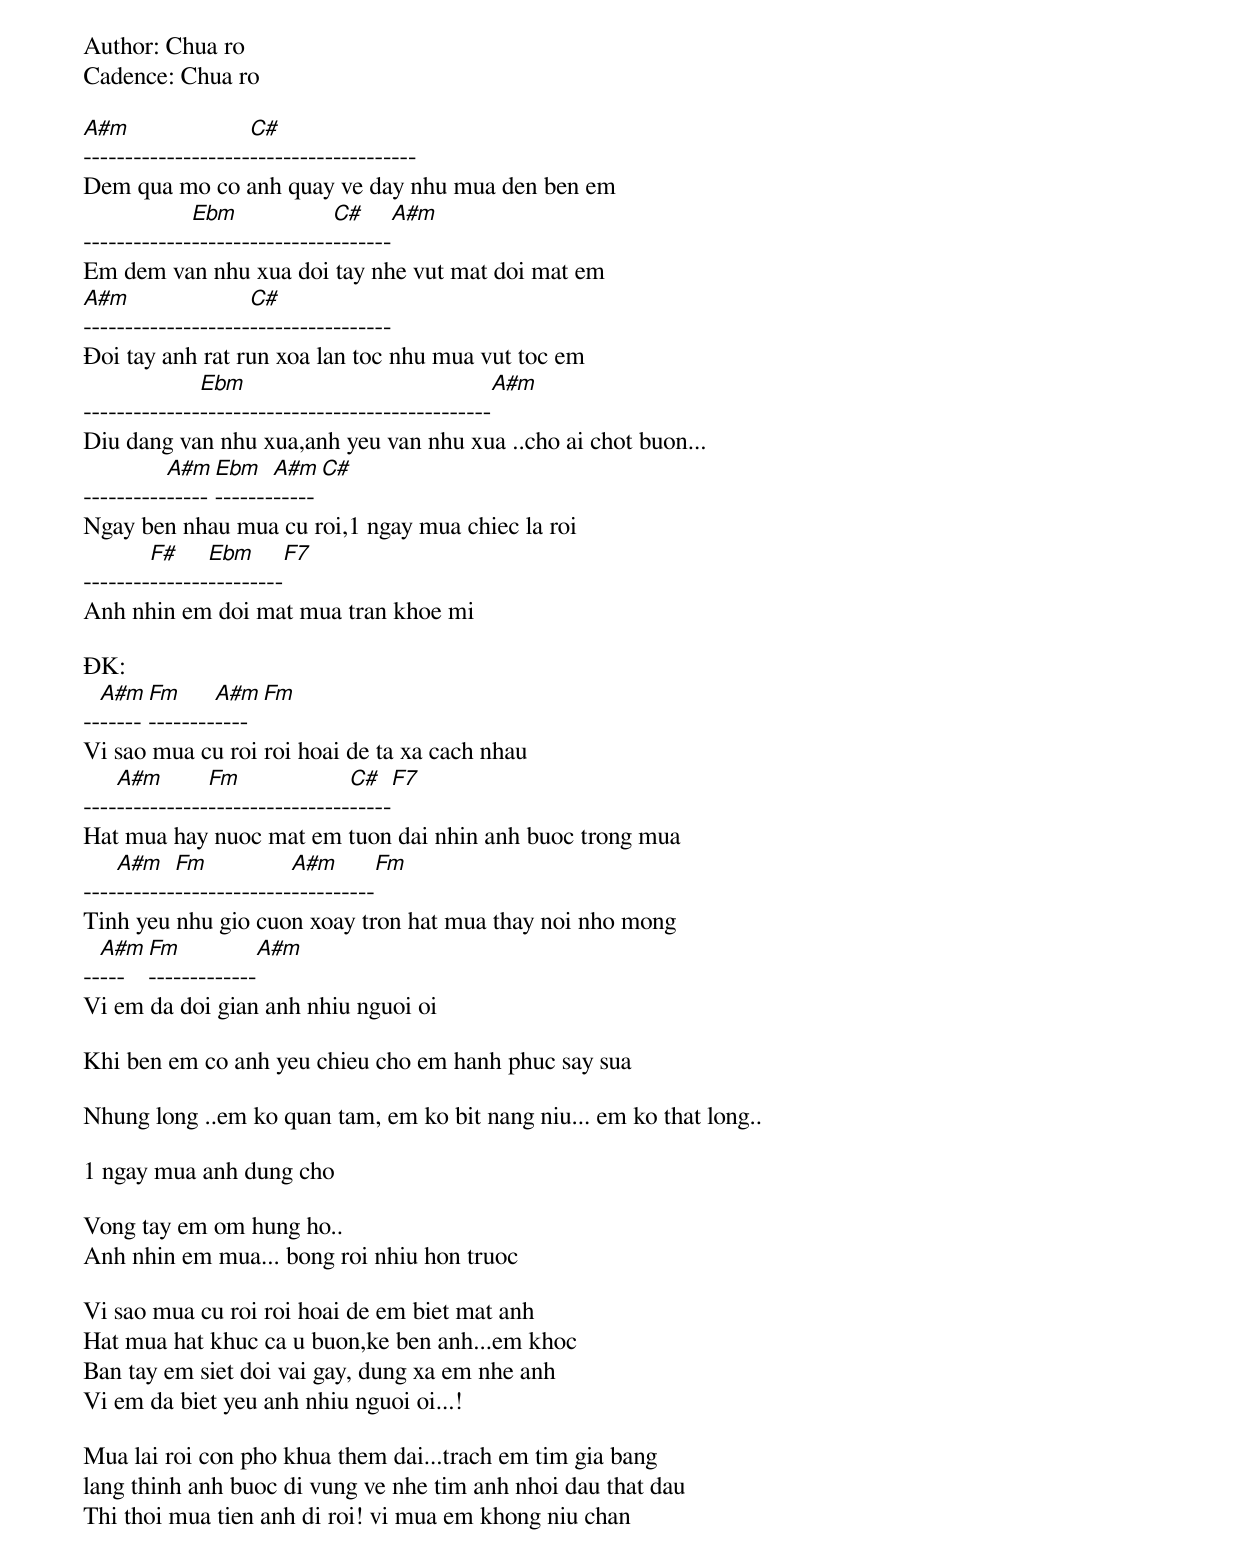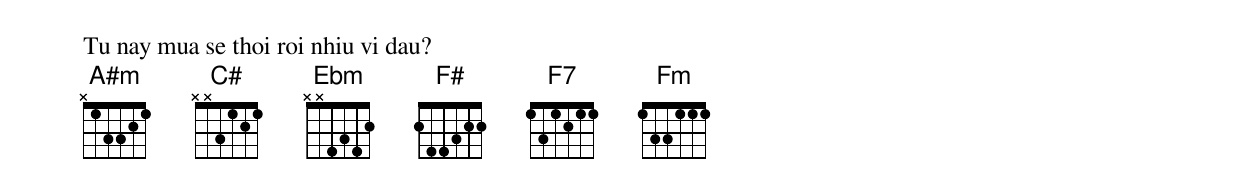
Author: Chua ro
Cadence: Chua ro

[A#m]--------------------[C#]--------------------
Dem qua mo co anh quay ve day nhu mua den ben em
-------------[Ebm]-----------------[C#]-------[A#m]
Em dem van nhu xua doi tay nhe vut mat doi mat em
[A#m]--------------------[C#]-----------------
Ðoi tay anh rat run xoa lan toc nhu mua vut toc em
--------------[Ebm]-----------------------------------[A#m]
Diu dang van nhu xua,anh yeu van nhu xua ..cho ai chot buon...
----------[A#m]-----[Ebm]-------[A#m]-----[C#]
Ngay ben nhau mua cu roi,1 ngay mua chiec la roi
--------[F#]-------[Ebm]---------[F7]
Anh nhin em doi mat mua tran khoe mi

ÐK:
--[A#m]-----[Fm]--------[A#m]----[Fm]
Vi sao mua cu roi roi hoai de ta xa cach nhau
----[A#m]-----------[Fm]-----------------[C#]-----[F7]
Hat mua hay nuoc mat em tuon dai nhin anh buoc trong mua
----[A#m]-------[Fm]--------------[A#m]----------[Fm]
Tinh yeu nhu gio cuon xoay tron hat mua thay noi nho mong
--[A#m]---[Fm]-------------[A#m]
Vi em da doi gian anh nhiu nguoi oi

Khi ben em co anh yeu chieu cho em hanh phuc say sua

Nhung long ..em ko quan tam, em ko bit nang niu... em ko that long..

1 ngay mua anh dung cho

Vong tay em om hung ho..
Anh nhin em mua... bong roi nhiu hon truoc

Vi sao mua cu roi roi hoai de em biet mat anh
Hat mua hat khuc ca u buon,ke ben anh...em khoc
Ban tay em siet doi vai gay, dung xa em nhe anh
Vi em da biet yeu anh nhiu nguoi oi...!

Mua lai roi con pho khua them dai...trach em tim gia bang
lang thinh anh buoc di vung ve nhe tim anh nhoi dau that dau
Thi thoi mua tien anh di roi! vi mua em khong niu chan
Tu nay mua se thoi roi nhiu vi dau?
